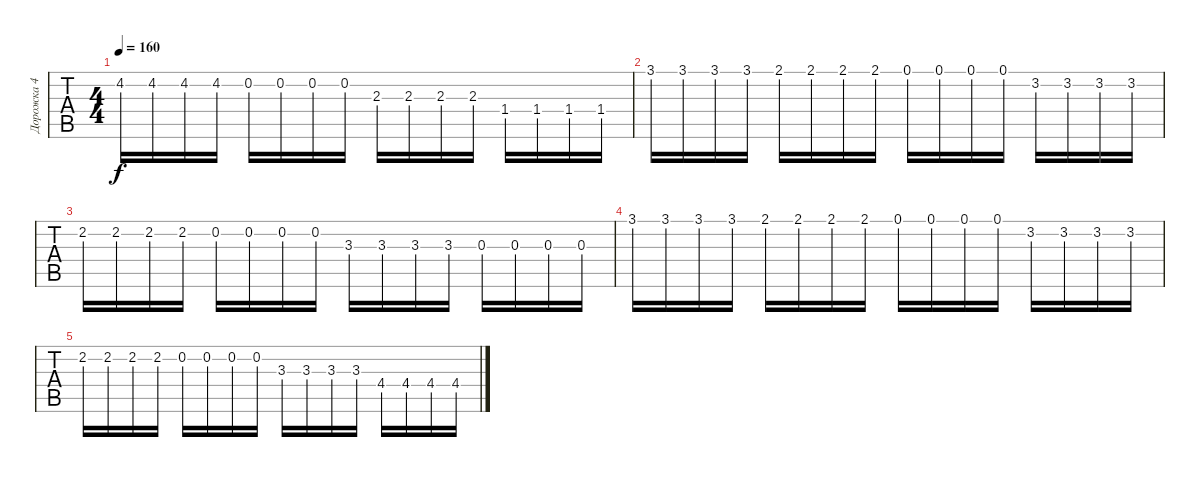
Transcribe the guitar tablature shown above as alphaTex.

\track ("Дорожка 4" "Дорожка 4") {instrument acousticguitarsteel}
\staff {tabs}
\tuning (E4 B3 G3 D3 A2 E2) {hide}
\ts (4 4)
\tempo 160
\clef g2
\ks c
4.2.16{dy f} 4.2.16 4.2.16 4.2.16 0.2.16 0.2.16 0.2.16 0.2.16 2.3.16 2.3.16 2.3.16 2.3.16 1.4.16 1.4.16 1.4.16 1.4.16 |
3.1.16 3.1.16 3.1.16 3.1.16 2.1.16 2.1.16 2.1.16 2.1.16 0.1.16 0.1.16 0.1.16 0.1.16 3.2.16 3.2.16 3.2.16 3.2.16 |
2.2.16 2.2.16 2.2.16 2.2.16 0.2.16 0.2.16 0.2.16 0.2.16 3.3.16 3.3.16 3.3.16 3.3.16 0.3.16 0.3.16 0.3.16 0.3.16 |
3.1.16 3.1.16 3.1.16 3.1.16 2.1.16 2.1.16 2.1.16 2.1.16 0.1.16 0.1.16 0.1.16 0.1.16 3.2.16 3.2.16 3.2.16 3.2.16 |
2.2.16 2.2.16 2.2.16 2.2.16 0.2.16 0.2.16 0.2.16 0.2.16 3.3.16 3.3.16 3.3.16 3.3.16 4.4.16 4.4.16 4.4.16 4.4.16
